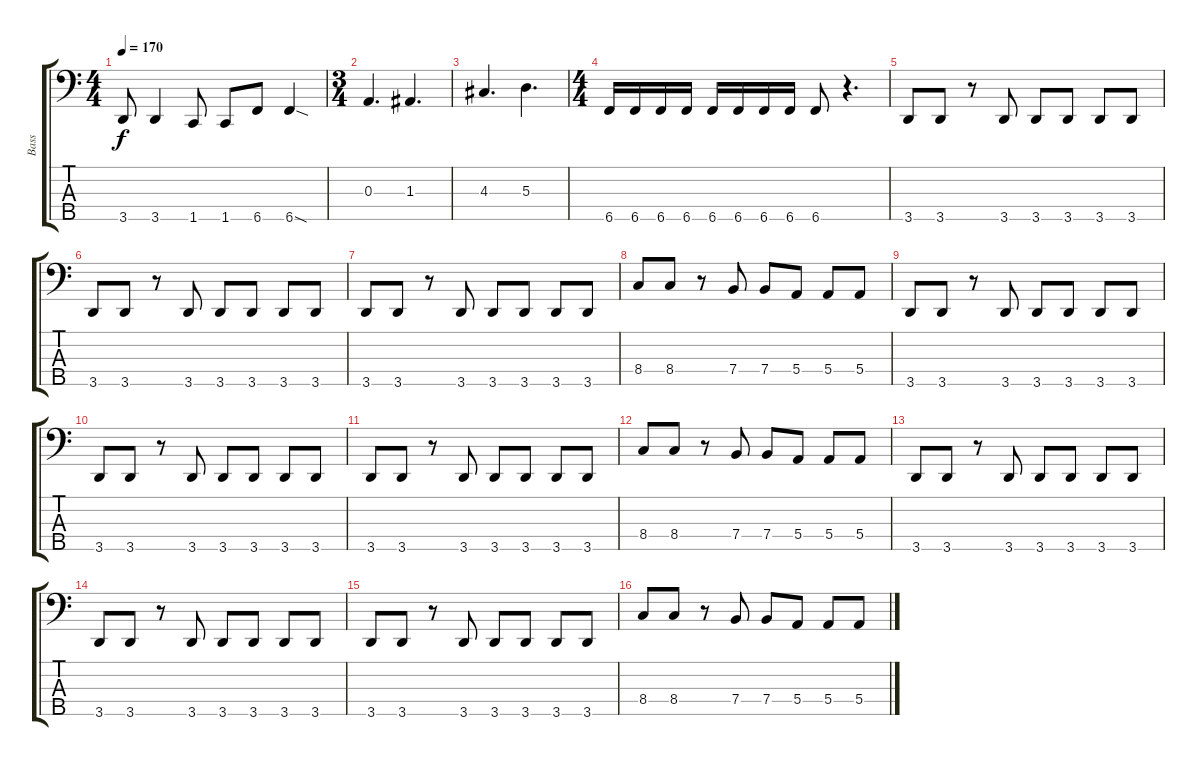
\track ("Bass" "Bass") {instrument electricbassfinger}
\staff {score tabs}
\tuning (G2 D2 A1 E1 B0) {hide}
\ts (4 4)
\tempo 170
\clef f4
\ks c
3.5.8{dy f} 3.5.4 1.5.8 1.5.8 6.5.8 6.5{sod}.4 |
\ts (3 4)
0.3.4{d} 1.3.4{d} |
4.3.4{d} 5.3.4{d} |
\ts (4 4)
6.5.16 6.5.16 6.5.16 6.5.16 6.5.16 6.5.16 6.5.16 6.5.16 6.5.8 r.4{d} |
3.5.8 3.5.8 r.8 3.5.8 3.5.8 3.5.8 3.5.8 3.5.8 |
3.5.8 3.5.8 r.8 3.5.8 3.5.8 3.5.8 3.5.8 3.5.8 |
3.5.8 3.5.8 r.8 3.5.8 3.5.8 3.5.8 3.5.8 3.5.8 |
8.4.8 8.4.8 r.8 7.4.8 7.4.8 5.4.8 5.4.8 5.4.8 |
3.5.8 3.5.8 r.8 3.5.8 3.5.8 3.5.8 3.5.8 3.5.8 |
3.5.8 3.5.8 r.8 3.5.8 3.5.8 3.5.8 3.5.8 3.5.8 |
3.5.8 3.5.8 r.8 3.5.8 3.5.8 3.5.8 3.5.8 3.5.8 |
8.4.8 8.4.8 r.8 7.4.8 7.4.8 5.4.8 5.4.8 5.4.8 |
3.5.8 3.5.8 r.8 3.5.8 3.5.8 3.5.8 3.5.8 3.5.8 |
3.5.8 3.5.8 r.8 3.5.8 3.5.8 3.5.8 3.5.8 3.5.8 |
3.5.8 3.5.8 r.8 3.5.8 3.5.8 3.5.8 3.5.8 3.5.8 |
8.4.8 8.4.8 r.8 7.4.8 7.4.8 5.4.8 5.4.8 5.4.8
